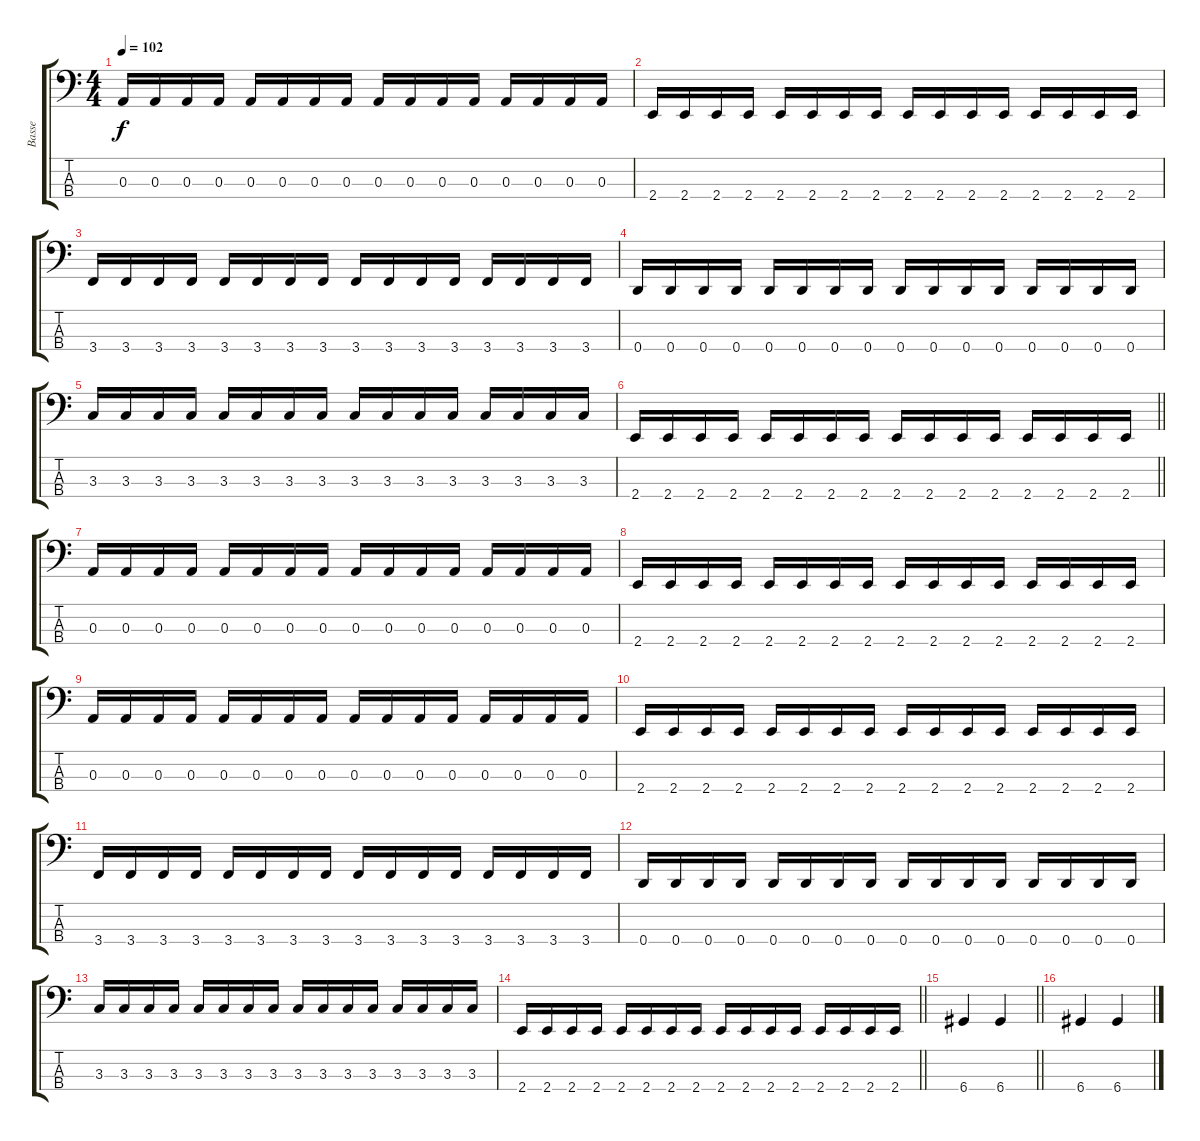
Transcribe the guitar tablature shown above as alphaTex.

\track ("Basse" "Basse") {instrument electricbassfinger}
\staff {score tabs}
\tuning (G2 D2 A1 D1) {hide}
\ts (4 4)
\tempo 102
\clef f4
\ks c
0.3.16{dy f} 0.3.16 0.3.16 0.3.16 0.3.16 0.3.16 0.3.16 0.3.16 0.3.16 0.3.16 0.3.16 0.3.16 0.3.16 0.3.16 0.3.16 0.3.16 |
2.4.16 2.4.16 2.4.16 2.4.16 2.4.16 2.4.16 2.4.16 2.4.16 2.4.16 2.4.16 2.4.16 2.4.16 2.4.16 2.4.16 2.4.16 2.4.16 |
3.4.16 3.4.16 3.4.16 3.4.16 3.4.16 3.4.16 3.4.16 3.4.16 3.4.16 3.4.16 3.4.16 3.4.16 3.4.16 3.4.16 3.4.16 3.4.16 |
0.4.16 0.4.16 0.4.16 0.4.16 0.4.16 0.4.16 0.4.16 0.4.16 0.4.16 0.4.16 0.4.16 0.4.16 0.4.16 0.4.16 0.4.16 0.4.16 |
3.3.16 3.3.16 3.3.16 3.3.16 3.3.16 3.3.16 3.3.16 3.3.16 3.3.16 3.3.16 3.3.16 3.3.16 3.3.16 3.3.16 3.3.16 3.3.16 |
\barLineRight lightlight
2.4.16 2.4.16 2.4.16 2.4.16 2.4.16 2.4.16 2.4.16 2.4.16 2.4.16 2.4.16 2.4.16 2.4.16 2.4.16 2.4.16 2.4.16 2.4.16 |
0.3.16 0.3.16 0.3.16 0.3.16 0.3.16 0.3.16 0.3.16 0.3.16 0.3.16 0.3.16 0.3.16 0.3.16 0.3.16 0.3.16 0.3.16 0.3.16 |
2.4.16 2.4.16 2.4.16 2.4.16 2.4.16 2.4.16 2.4.16 2.4.16 2.4.16 2.4.16 2.4.16 2.4.16 2.4.16 2.4.16 2.4.16 2.4.16 |
0.3.16 0.3.16 0.3.16 0.3.16 0.3.16 0.3.16 0.3.16 0.3.16 0.3.16 0.3.16 0.3.16 0.3.16 0.3.16 0.3.16 0.3.16 0.3.16 |
2.4.16 2.4.16 2.4.16 2.4.16 2.4.16 2.4.16 2.4.16 2.4.16 2.4.16 2.4.16 2.4.16 2.4.16 2.4.16 2.4.16 2.4.16 2.4.16 |
3.4.16 3.4.16 3.4.16 3.4.16 3.4.16 3.4.16 3.4.16 3.4.16 3.4.16 3.4.16 3.4.16 3.4.16 3.4.16 3.4.16 3.4.16 3.4.16 |
0.4.16 0.4.16 0.4.16 0.4.16 0.4.16 0.4.16 0.4.16 0.4.16 0.4.16 0.4.16 0.4.16 0.4.16 0.4.16 0.4.16 0.4.16 0.4.16 |
3.3.16 3.3.16 3.3.16 3.3.16 3.3.16 3.3.16 3.3.16 3.3.16 3.3.16 3.3.16 3.3.16 3.3.16 3.3.16 3.3.16 3.3.16 3.3.16 |
\barLineRight lightlight
2.4.16 2.4.16 2.4.16 2.4.16 2.4.16 2.4.16 2.4.16 2.4.16 2.4.16 2.4.16 2.4.16 2.4.16 2.4.16 2.4.16 2.4.16 2.4.16 |
\barLineRight lightlight
6.4.4 6.4.4 |
6.4.4 6.4.4
